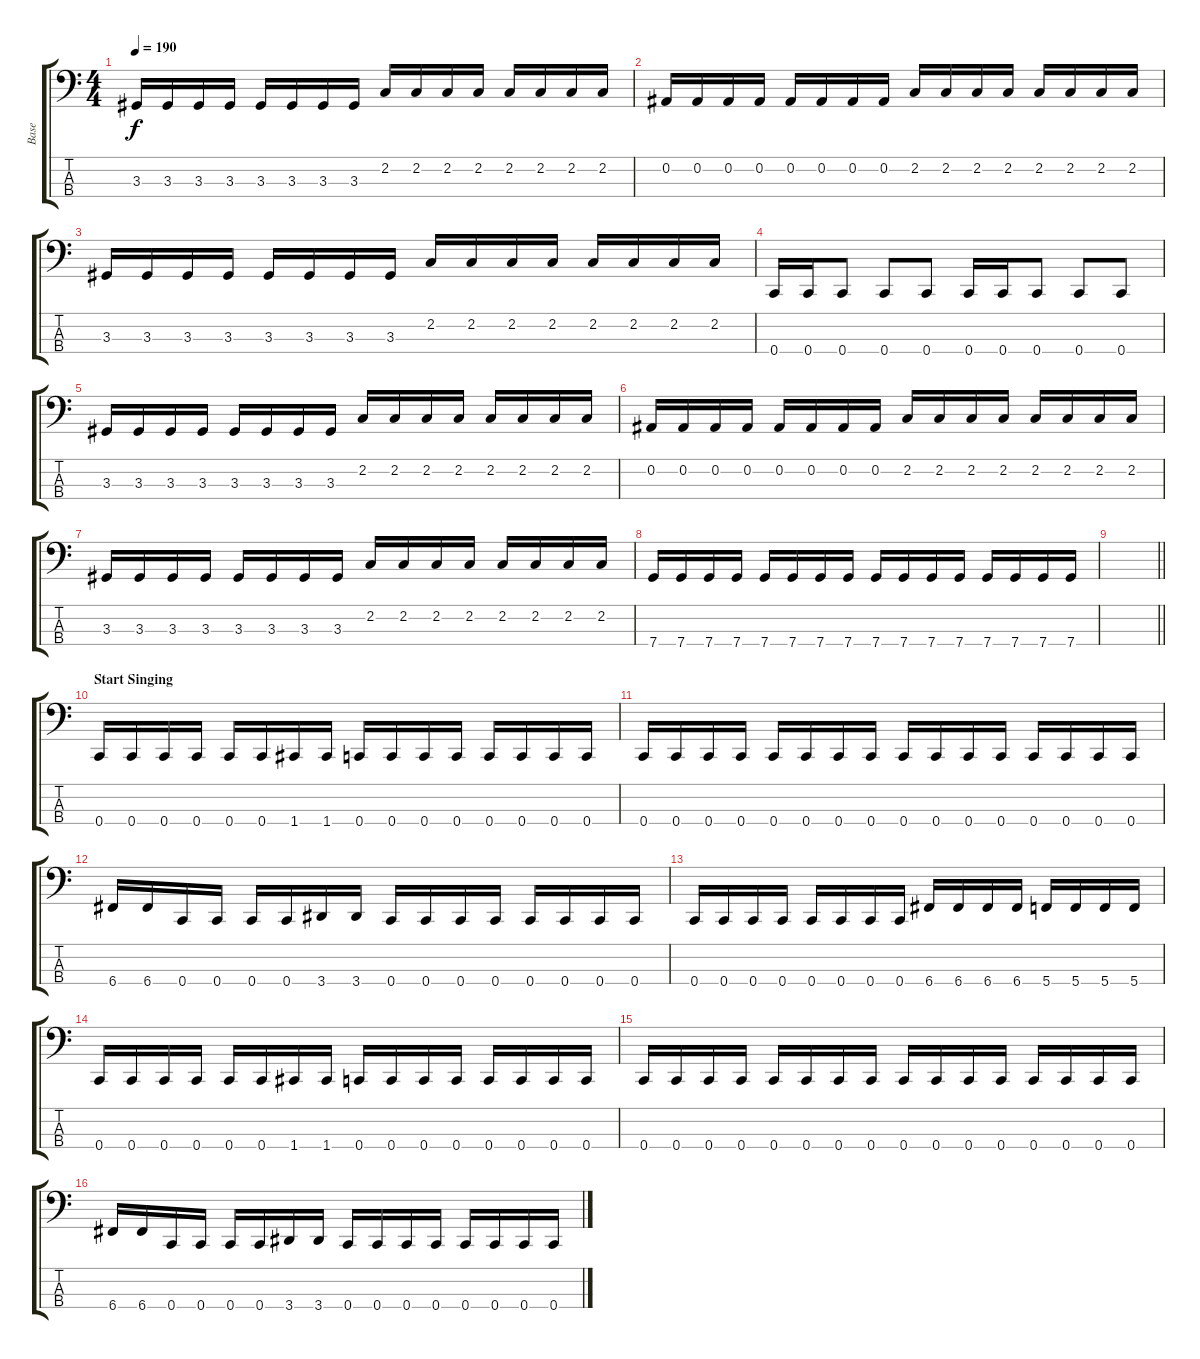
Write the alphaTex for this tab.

\track ("Base" "Base") {instrument electricbassfinger}
\staff {score tabs}
\tuning (Eb2 Bb1 F1 C1) {hide}
\ts (4 4)
\tempo 190
\clef f4
\ks c
3.3.16{dy f} 3.3.16 3.3.16 3.3.16 3.3.16 3.3.16 3.3.16 3.3.16 2.2.16 2.2.16 2.2.16 2.2.16 2.2.16 2.2.16 2.2.16 2.2.16 |
0.2.16 0.2.16 0.2.16 0.2.16 0.2.16 0.2.16 0.2.16 0.2.16 2.2.16 2.2.16 2.2.16 2.2.16 2.2.16 2.2.16 2.2.16 2.2.16 |
3.3.16 3.3.16 3.3.16 3.3.16 3.3.16 3.3.16 3.3.16 3.3.16 2.2.16 2.2.16 2.2.16 2.2.16 2.2.16 2.2.16 2.2.16 2.2.16 |
0.4.16 0.4.16 0.4.8 0.4.8 0.4.8 0.4.16 0.4.16 0.4.8 0.4.8 0.4.8 |
3.3.16 3.3.16 3.3.16 3.3.16 3.3.16 3.3.16 3.3.16 3.3.16 2.2.16 2.2.16 2.2.16 2.2.16 2.2.16 2.2.16 2.2.16 2.2.16 |
0.2.16 0.2.16 0.2.16 0.2.16 0.2.16 0.2.16 0.2.16 0.2.16 2.2.16 2.2.16 2.2.16 2.2.16 2.2.16 2.2.16 2.2.16 2.2.16 |
3.3.16 3.3.16 3.3.16 3.3.16 3.3.16 3.3.16 3.3.16 3.3.16 2.2.16 2.2.16 2.2.16 2.2.16 2.2.16 2.2.16 2.2.16 2.2.16 |
7.4.16 7.4.16 7.4.16 7.4.16 7.4.16 7.4.16 7.4.16 7.4.16 7.4.16 7.4.16 7.4.16 7.4.16 7.4.16 7.4.16 7.4.16 7.4.16 |
\barLineRight lightlight
|
\section ("" "Start Singing")
0.4.16 0.4.16 0.4.16 0.4.16 0.4.16 0.4.16 1.4.16 1.4.16 0.4.16 0.4.16 0.4.16 0.4.16 0.4.16 0.4.16 0.4.16 0.4.16 |
0.4.16 0.4.16 0.4.16 0.4.16 0.4.16 0.4.16 0.4.16 0.4.16 0.4.16 0.4.16 0.4.16 0.4.16 0.4.16 0.4.16 0.4.16 0.4.16 |
6.4.16 6.4.16 0.4.16 0.4.16 0.4.16 0.4.16 3.4.16 3.4.16 0.4.16 0.4.16 0.4.16 0.4.16 0.4.16 0.4.16 0.4.16 0.4.16 |
0.4.16 0.4.16 0.4.16 0.4.16 0.4.16 0.4.16 0.4.16 0.4.16 6.4.16 6.4.16 6.4.16 6.4.16 5.4.16 5.4.16 5.4.16 5.4.16 |
0.4.16 0.4.16 0.4.16 0.4.16 0.4.16 0.4.16 1.4.16 1.4.16 0.4.16 0.4.16 0.4.16 0.4.16 0.4.16 0.4.16 0.4.16 0.4.16 |
0.4.16 0.4.16 0.4.16 0.4.16 0.4.16 0.4.16 0.4.16 0.4.16 0.4.16 0.4.16 0.4.16 0.4.16 0.4.16 0.4.16 0.4.16 0.4.16 |
6.4.16 6.4.16 0.4.16 0.4.16 0.4.16 0.4.16 3.4.16 3.4.16 0.4.16 0.4.16 0.4.16 0.4.16 0.4.16 0.4.16 0.4.16 0.4.16
